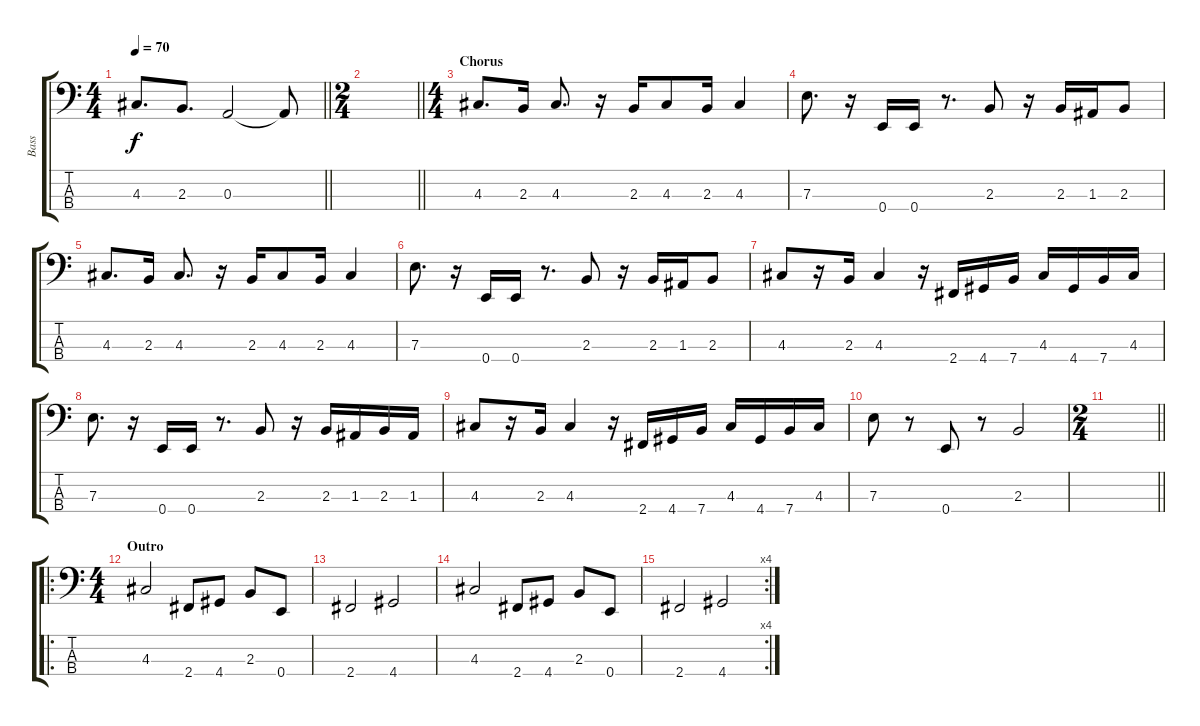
\track ("Bass" "Bass") {instrument electricbassfinger}
\staff {score tabs}
\tuning (G2 D2 A1 E1) {hide}
\ts (4 4)
\tempo 70
\clef f4
\barLineRight lightlight
\ks c
4.3.8{d dy f} 2.3.8{d} 0.3.2 0.3{t}.8 |
\ts (2 4)
\barLineRight lightlight
|
\ts (4 4)
\section ("" "Chorus")
4.3.8{d} 2.3.16 4.3.8{d} r.16 2.3.16 4.3.8 2.3.16 4.3.4 |
7.3.8{d} r.16 0.4.16 0.4.16 r.8{d} 2.3.8 r.16 2.3.16 1.3.16 2.3.8 |
4.3.8{d} 2.3.16 4.3.8{d} r.16 2.3.16 4.3.8 2.3.16 4.3.4 |
7.3.8{d} r.16 0.4.16 0.4.16 r.8{d} 2.3.8 r.16 2.3.16 1.3.16 2.3.8 |
4.3.8 r.16 2.3.16 4.3.4 r.16 2.4.16 4.4.16 7.4.16 4.3.16 4.4.16 7.4.16 4.3.16 |
7.3.8{d} r.16 0.4.16 0.4.16 r.8{d} 2.3.8 r.16 2.3.16 1.3.16 2.3.16 1.3.16 |
\ks aminor
4.3.8 r.16 2.3.16 4.3.4 r.16 2.4.16 4.4.16 7.4.16 4.3.16 4.4.16 7.4.16 4.3.16 |
7.3.8 r.8 0.4.8 r.8 2.3.2 |
\ts (2 4)
\barLineRight lightlight
\ks c
|
\ro
\ts (4 4)
\section ("" "Outro")
4.3.2 2.4.8 4.4.8 2.3.8 0.4.8 |
2.4.2 4.4.2 |
4.3.2 2.4.8 4.4.8 2.3.8 0.4.8 |
\rc 4
2.4.2 4.4.2
